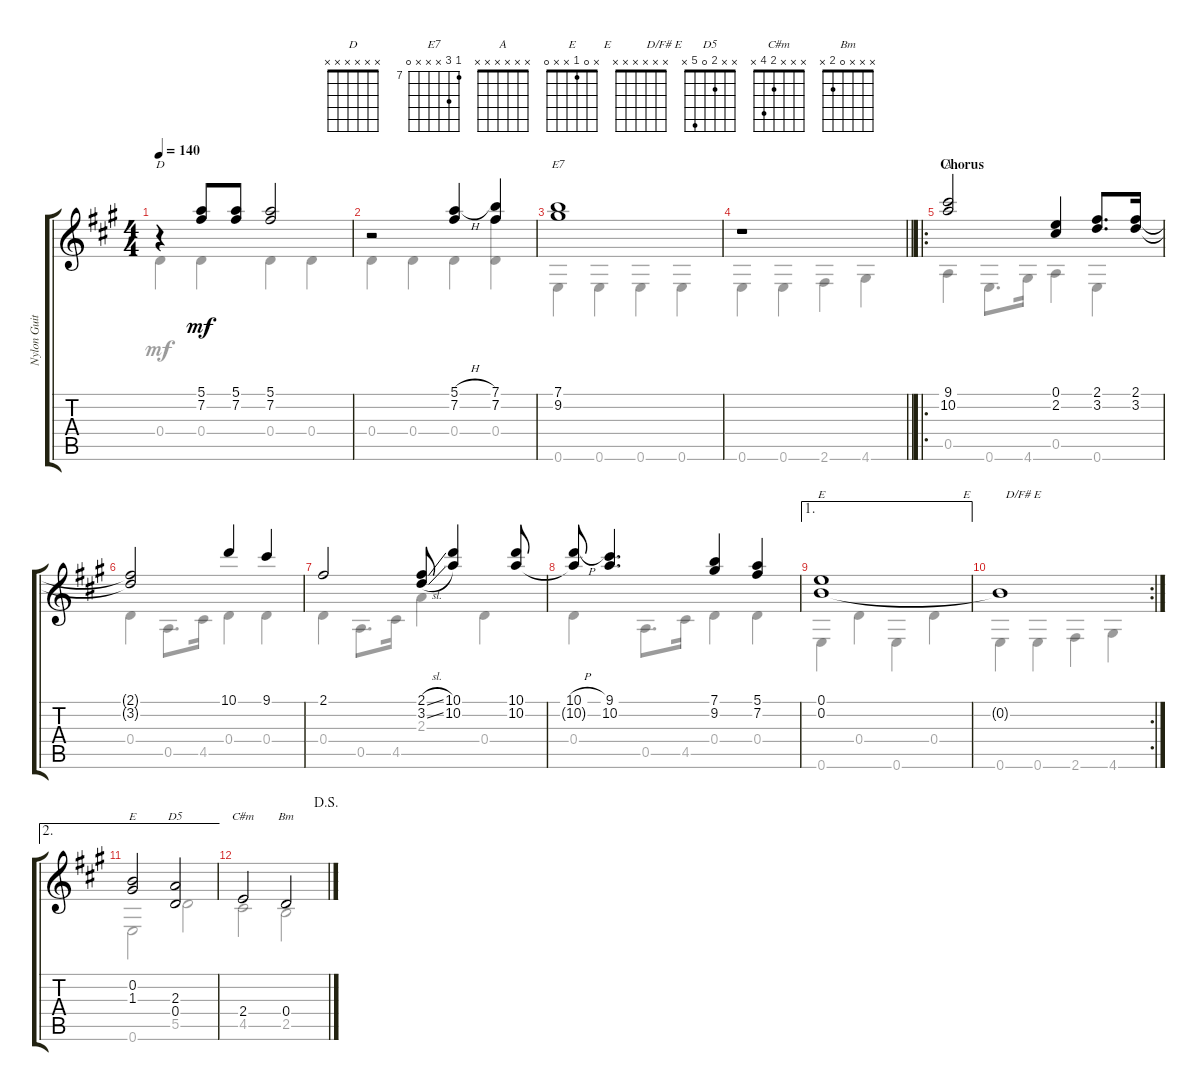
\track ("Nylon Guitar" "Nylon Guit") {instrument acousticguitarnylon}
\staff {score tabs}
\tuning (E4 B3 G3 D3 A2 E2) {hide}
\chord ("D" x x x x x x)
\chord ("E7" 7 9 x x x 0) {firstfret 7}
\chord ("A" x x x x x x)
\chord ("E" x x x x x x)
\chord (" E            D/F# E\u0000" x x x x x x)
\chord ("E" x 0 1 x x 0)
\chord ("D5" x x 2 0 5 x)
\chord ("C#m" x x x 2 4 x)
\chord ("Bm" x x x 0 2 x)
\voice
\ts (4 4)
\tempo 140
\clef g2
\ks a
r.4{ch "D" dy mf} (5.1 7.2).8 (5.1 7.2).8 (5.1 7.2).2 |
r.2 (5.1{h} 7.2).4 (7.1 7.2).4 |
(7.1 9.2).1{ch "E7"} |
\barLineRight lightlight
r.1 |
\ro
\section ("" "Chorus")
(9.1 10.2).2{ch "A"} (0.1 2.2).4 (2.1 3.2).8{d} (2.1 3.2).16 |
(2.1{t} 3.2{t}).2 10.1.4 9.1.4 |
2.1.2 (2.1{sl} 3.2{sl}).8 (10.1 10.2).4 (10.1 10.2).8 |
(10.1{h} 10.2{t}).8 (9.1 10.2).4{d} (7.1 9.2).4 (5.1 7.2).4 |
\ae 1
(0.1 0.2).1{ch "E"} |
\rc 2
0.2{t}.1{ch " E            D/F# E\u0000"} |
\ae 2
(0.2 1.3).2{ch "E"} (2.3 0.4).2{ch "D5"} |
\jump dalsegno
2.4.2{ch "C#m"} 0.4.2{ch "Bm"}
\voice
\clef g2
\ottava regular
\simile none
\ks a
0.4.4{dy mf} 0.4.4 0.4.4 0.4.4 |
0.4.4 0.4.4 0.4.4 (7.2 0.4).4 |
0.6.4 0.6.4 0.6.4 0.6.4 |
\barLineRight lightlight
0.6.4 0.6.4 2.6.4 4.6.4 |
0.5.4 0.6.8{d} 4.6.16 0.5.4 0.6.4 |
0.4.4 0.5.8{d} 4.5.16 0.4.4 0.4.4 |
0.4.4 0.5.8{d} 4.5.16 2.3.4 0.4.4 |
0.4.4 0.5.8{d} 4.5.16 0.4.4 0.4.4 |
0.6.4 0.4.4 0.6.4 0.4.4 |
0.6.4 0.6.4 2.6.4 4.6.4 |
0.6.2 5.5.2 |
4.5.2 2.5.2
